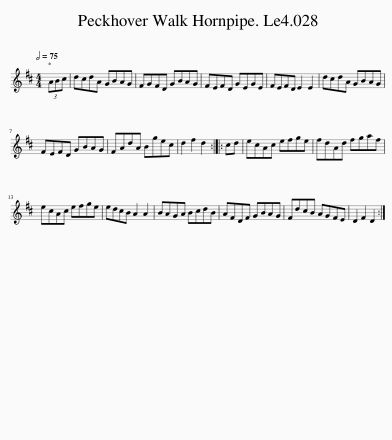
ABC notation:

X:1
L:1/8
Q:1/2=75
M:4/4
I:linebreak $
K:D
V:1 treble
V:1
 (3ABc | dcdA GBAG | FGFD GBAG | FEFD GEGE | FEFD E2 E2 | %5
 dcdA GBAG |$ FEFD GBAG | FAdA Bgec | d2 f2 d2 :: cd | %10
 ecAc efge | fdAd fgaf |$ ecAc efge | edcB A2 A2 | BAGA BcdB | %15
 AFDF GBAG | FdcB AGFE | D2 F2 D2 :| %18
